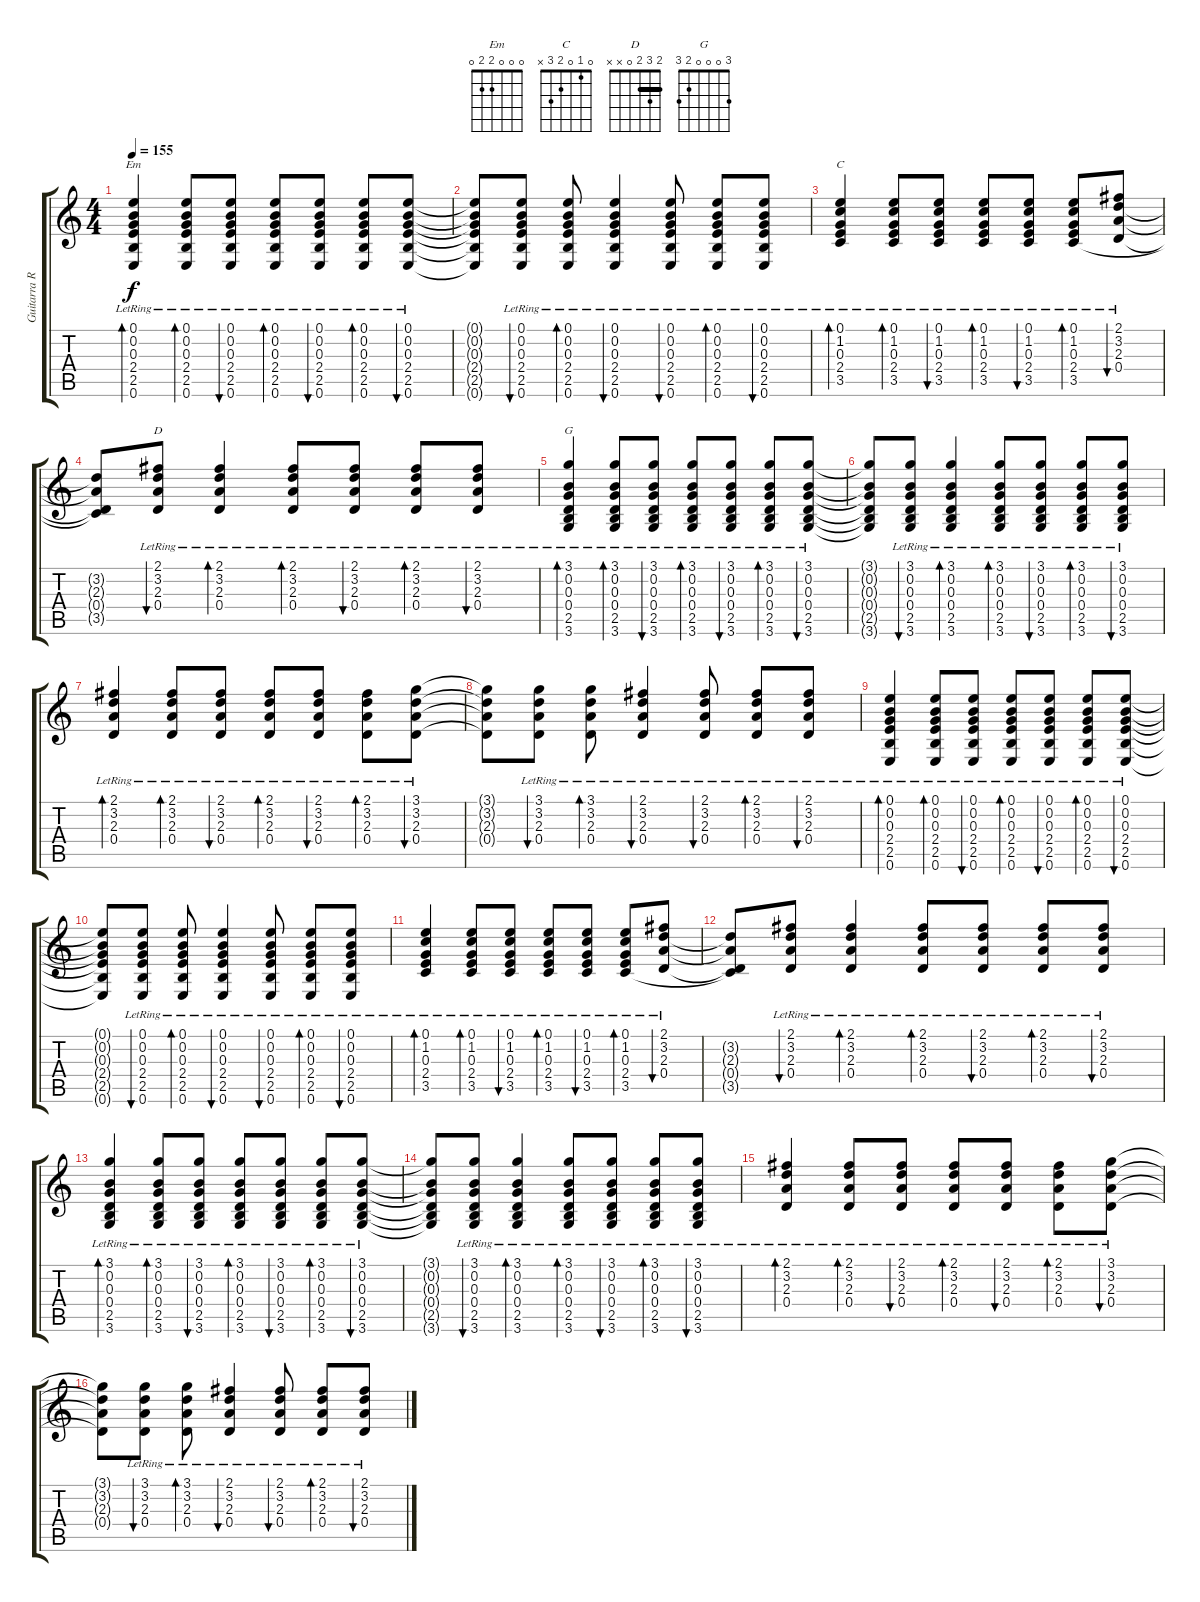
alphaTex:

\track ("Guitarra Ritmo" "Guitarra R") {instrument acousticguitarsteel}
\staff {score tabs}
\tuning (E4 B3 G3 D3 A2 E2) {hide}
\chord ("Em" 0 0 0 2 2 0)
\chord ("C" 0 1 0 2 3 x)
\chord ("D" 2 3 2 0 x x) {barre 2}
\chord ("G" 3 0 0 0 2 3)
\ts (4 4)
\tempo 155
\clef g2
\ks c
(0.1{lr} 0.2{lr} 0.3{lr} 2.4{lr} 2.5{lr} 0.6{lr}).4{bd 60 ch "Em" dy f} (0.1{lr} 0.2{lr} 0.3{lr} 2.4{lr} 2.5{lr} 0.6{lr}).8{bd 60} (0.1{lr} 0.2{lr} 0.3{lr} 2.4{lr} 2.5{lr} 0.6{lr}).8{bu 60} (0.1{lr} 0.2{lr} 0.3{lr} 2.4{lr} 2.5{lr} 0.6{lr}).8{bd 60} (0.1{lr} 0.2{lr} 0.3{lr} 2.4{lr} 2.5{lr} 0.6{lr}).8{bu 60} (0.1{lr} 0.2{lr} 0.3{lr} 2.4{lr} 2.5{lr} 0.6{lr}).8{bd 60} (0.1{lr} 0.2{lr} 0.3{lr} 2.4{lr} 2.5{lr} 0.6{lr}).8{bu 60} |
(0.1{t} 0.2{t} 0.3{t} 2.4{t} 2.5{t} 0.6{t}).8 (0.1{lr} 0.2{lr} 0.3{lr} 2.4{lr} 2.5{lr} 0.6{lr}).8{bu 60} (0.1{lr} 0.2{lr} 0.3{lr} 2.4{lr} 2.5{lr} 0.6{lr}).8{bd 60} (0.1{lr} 0.2{lr} 0.3{lr} 2.4{lr} 2.5{lr} 0.6{lr}).4{bu 60} (0.1{lr} 0.2{lr} 0.3{lr} 2.4{lr} 2.5{lr} 0.6{lr}).8{bu 60} (0.1{lr} 0.2{lr} 0.3{lr} 2.4{lr} 2.5{lr} 0.6{lr}).8{bd 60} (0.1{lr} 0.2{lr} 0.3{lr} 2.4{lr} 2.5{lr} 0.6{lr}).8{bu 60} |
(0.1{lr} 1.2{lr} 0.3{lr} 2.4{lr} 3.5{lr}).4{bd 60 ch "C"} (0.1{lr} 1.2{lr} 0.3{lr} 2.4{lr} 3.5{lr}).8{bd 60} (0.1{lr} 1.2{lr} 0.3{lr} 2.4{lr} 3.5{lr}).8{bu 60} (0.1{lr} 1.2{lr} 0.3{lr} 2.4{lr} 3.5{lr}).8{bd 60} (0.1{lr} 1.2{lr} 0.3{lr} 2.4{lr} 3.5{lr}).8{bu 60} (0.1{lr} 1.2{lr} 0.3{lr} 2.4{lr} 3.5{lr}).8{bd 60} (2.1{lr} 3.2{lr} 2.3{lr} 0.4{lr}).8{bu 60} |
(3.2{t} 2.3{t} 0.4{t} 3.5{t}).8 (2.1{lr} 3.2{lr} 2.3{lr} 0.4{lr}).8{bu 60 ch "D"} (2.1{lr} 3.2{lr} 2.3{lr} 0.4{lr}).4{bd 60} (2.1{lr} 3.2{lr} 2.3{lr} 0.4{lr}).8{bd 60} (2.1{lr} 3.2{lr} 2.3{lr} 0.4{lr}).8{bu 60} (2.1{lr} 3.2{lr} 2.3{lr} 0.4{lr}).8{bd 60} (2.1{lr} 3.2{lr} 2.3{lr} 0.4{lr}).8{bu 60} |
(3.1{lr} 0.2{lr} 0.3{lr} 0.4{lr} 2.5{lr} 3.6{lr}).4{bd 60 ch "G"} (3.1{lr} 0.2{lr} 0.3{lr} 0.4{lr} 2.5{lr} 3.6{lr}).8{bd 60} (3.1{lr} 0.2{lr} 0.3{lr} 0.4{lr} 2.5{lr} 3.6{lr}).8{bu 60} (3.1{lr} 0.2{lr} 0.3{lr} 0.4{lr} 2.5{lr} 3.6{lr}).8{bd 60} (3.1{lr} 0.2{lr} 0.3{lr} 0.4{lr} 2.5{lr} 3.6{lr}).8{bu 60} (3.1{lr} 0.2{lr} 0.3{lr} 0.4{lr} 2.5{lr} 3.6{lr}).8{bd 60} (3.1{lr} 0.2{lr} 0.3{lr} 0.4{lr} 2.5{lr} 3.6{lr}).8{bu 60} |
(3.1{t} 0.2{t} 0.3{t} 0.4{t} 2.5{t} 3.6{t}).8 (3.1{lr} 0.2{lr} 0.3{lr} 0.4{lr} 2.5{lr} 3.6{lr}).8{bu 60} (3.1{lr} 0.2{lr} 0.3{lr} 0.4{lr} 2.5{lr} 3.6{lr}).4{bd 60} (3.1{lr} 0.2{lr} 0.3{lr} 0.4{lr} 2.5{lr} 3.6{lr}).8{bd 60} (3.1{lr} 0.2{lr} 0.3{lr} 0.4{lr} 2.5{lr} 3.6{lr}).8{bu 60} (3.1{lr} 0.2{lr} 0.3{lr} 0.4{lr} 2.5{lr} 3.6{lr}).8{bd 60} (3.1{lr} 0.2{lr} 0.3{lr} 0.4{lr} 2.5{lr} 3.6{lr}).8{bu 60} |
(2.1{lr} 3.2{lr} 2.3{lr} 0.4{lr}).4{bd 60} (2.1{lr} 3.2{lr} 2.3{lr} 0.4{lr}).8{bd 60} (2.1{lr} 3.2{lr} 2.3{lr} 0.4{lr}).8{bu 60} (2.1{lr} 3.2{lr} 2.3{lr} 0.4{lr}).8{bd 60} (2.1{lr} 3.2{lr} 2.3{lr} 0.4{lr}).8{bu 60} (2.1{lr} 3.2{lr} 2.3{lr} 0.4{lr}).8{bd 60} (3.1{lr} 3.2{lr} 2.3{lr} 0.4{lr}).8{bu 60} |
(3.1{t} 3.2{t} 2.3{t} 0.4{t}).8 (3.1{lr} 3.2{lr} 2.3{lr} 0.4{lr}).8{bu 60} (3.1{lr} 3.2{lr} 2.3{lr} 0.4{lr}).8{bd 60} (2.1{lr} 3.2{lr} 2.3{lr} 0.4{lr}).4{bu 60} (2.1{lr} 3.2{lr} 2.3{lr} 0.4{lr}).8{bu 60} (2.1{lr} 3.2{lr} 2.3{lr} 0.4{lr}).8{bd 60} (2.1{lr} 3.2{lr} 2.3{lr} 0.4{lr}).8{bu 60} |
(0.1{lr} 0.2{lr} 0.3{lr} 2.4{lr} 2.5{lr} 0.6{lr}).4{bd 60} (0.1{lr} 0.2{lr} 0.3{lr} 2.4{lr} 2.5{lr} 0.6{lr}).8{bd 60} (0.1{lr} 0.2{lr} 0.3{lr} 2.4{lr} 2.5{lr} 0.6{lr}).8{bu 60} (0.1{lr} 0.2{lr} 0.3{lr} 2.4{lr} 2.5{lr} 0.6{lr}).8{bd 60} (0.1{lr} 0.2{lr} 0.3{lr} 2.4{lr} 2.5{lr} 0.6{lr}).8{bu 60} (0.1{lr} 0.2{lr} 0.3{lr} 2.4{lr} 2.5{lr} 0.6{lr}).8{bd 60} (0.1{lr} 0.2{lr} 0.3{lr} 2.4{lr} 2.5{lr} 0.6{lr}).8{bu 60} |
(0.1{t} 0.2{t} 0.3{t} 2.4{t} 2.5{t} 0.6{t}).8 (0.1{lr} 0.2{lr} 0.3{lr} 2.4{lr} 2.5{lr} 0.6{lr}).8{bu 60} (0.1{lr} 0.2{lr} 0.3{lr} 2.4{lr} 2.5{lr} 0.6{lr}).8{bd 60} (0.1{lr} 0.2{lr} 0.3{lr} 2.4{lr} 2.5{lr} 0.6{lr}).4{bu 60} (0.1{lr} 0.2{lr} 0.3{lr} 2.4{lr} 2.5{lr} 0.6{lr}).8{bu 60} (0.1{lr} 0.2{lr} 0.3{lr} 2.4{lr} 2.5{lr} 0.6{lr}).8{bd 60} (0.1{lr} 0.2{lr} 0.3{lr} 2.4{lr} 2.5{lr} 0.6{lr}).8{bu 60} |
(0.1{lr} 1.2{lr} 0.3{lr} 2.4{lr} 3.5{lr}).4{bd 60} (0.1{lr} 1.2{lr} 0.3{lr} 2.4{lr} 3.5{lr}).8{bd 60} (0.1{lr} 1.2{lr} 0.3{lr} 2.4{lr} 3.5{lr}).8{bu 60} (0.1{lr} 1.2{lr} 0.3{lr} 2.4{lr} 3.5{lr}).8{bd 60} (0.1{lr} 1.2{lr} 0.3{lr} 2.4{lr} 3.5{lr}).8{bu 60} (0.1{lr} 1.2{lr} 0.3{lr} 2.4{lr} 3.5{lr}).8{bd 60} (2.1{lr} 3.2{lr} 2.3{lr} 0.4{lr}).8{bu 60} |
(3.2{t} 2.3{t} 0.4{t} 3.5{t}).8 (2.1{lr} 3.2{lr} 2.3{lr} 0.4{lr}).8{bu 60} (2.1{lr} 3.2{lr} 2.3{lr} 0.4{lr}).4{bd 60} (2.1{lr} 3.2{lr} 2.3{lr} 0.4{lr}).8{bd 60} (2.1{lr} 3.2{lr} 2.3{lr} 0.4{lr}).8{bu 60} (2.1{lr} 3.2{lr} 2.3{lr} 0.4{lr}).8{bd 60} (2.1{lr} 3.2{lr} 2.3{lr} 0.4{lr}).8{bu 60} |
(3.1{lr} 0.2{lr} 0.3{lr} 0.4{lr} 2.5{lr} 3.6{lr}).4{bd 60} (3.1{lr} 0.2{lr} 0.3{lr} 0.4{lr} 2.5{lr} 3.6{lr}).8{bd 60} (3.1{lr} 0.2{lr} 0.3{lr} 0.4{lr} 2.5{lr} 3.6{lr}).8{bu 60} (3.1{lr} 0.2{lr} 0.3{lr} 0.4{lr} 2.5{lr} 3.6{lr}).8{bd 60} (3.1{lr} 0.2{lr} 0.3{lr} 0.4{lr} 2.5{lr} 3.6{lr}).8{bu 60} (3.1{lr} 0.2{lr} 0.3{lr} 0.4{lr} 2.5{lr} 3.6{lr}).8{bd 60} (3.1{lr} 0.2{lr} 0.3{lr} 0.4{lr} 2.5{lr} 3.6{lr}).8{bu 60} |
(3.1{t} 0.2{t} 0.3{t} 0.4{t} 2.5{t} 3.6{t}).8 (3.1{lr} 0.2{lr} 0.3{lr} 0.4{lr} 2.5{lr} 3.6{lr}).8{bu 60} (3.1{lr} 0.2{lr} 0.3{lr} 0.4{lr} 2.5{lr} 3.6{lr}).4{bd 60} (3.1{lr} 0.2{lr} 0.3{lr} 0.4{lr} 2.5{lr} 3.6{lr}).8{bd 60} (3.1{lr} 0.2{lr} 0.3{lr} 0.4{lr} 2.5{lr} 3.6{lr}).8{bu 60} (3.1{lr} 0.2{lr} 0.3{lr} 0.4{lr} 2.5{lr} 3.6{lr}).8{bd 60} (3.1{lr} 0.2{lr} 0.3{lr} 0.4{lr} 2.5{lr} 3.6{lr}).8{bu 60} |
(2.1{lr} 3.2{lr} 2.3{lr} 0.4{lr}).4{bd 60} (2.1{lr} 3.2{lr} 2.3{lr} 0.4{lr}).8{bd 60} (2.1{lr} 3.2{lr} 2.3{lr} 0.4{lr}).8{bu 60} (2.1{lr} 3.2{lr} 2.3{lr} 0.4{lr}).8{bd 60} (2.1{lr} 3.2{lr} 2.3{lr} 0.4{lr}).8{bu 60} (2.1{lr} 3.2{lr} 2.3{lr} 0.4{lr}).8{bd 60} (3.1{lr} 3.2{lr} 2.3{lr} 0.4{lr}).8{bu 60} |
(3.1{t} 3.2{t} 2.3{t} 0.4{t}).8 (3.1{lr} 3.2{lr} 2.3{lr} 0.4{lr}).8{bu 60} (3.1{lr} 3.2{lr} 2.3{lr} 0.4{lr}).8{bd 60} (2.1{lr} 3.2{lr} 2.3{lr} 0.4{lr}).4{bu 60} (2.1{lr} 3.2{lr} 2.3{lr} 0.4{lr}).8{bu 60} (2.1{lr} 3.2{lr} 2.3{lr} 0.4{lr}).8{bd 60} (2.1{lr} 3.2{lr} 2.3{lr} 0.4{lr}).8{bu 60}
